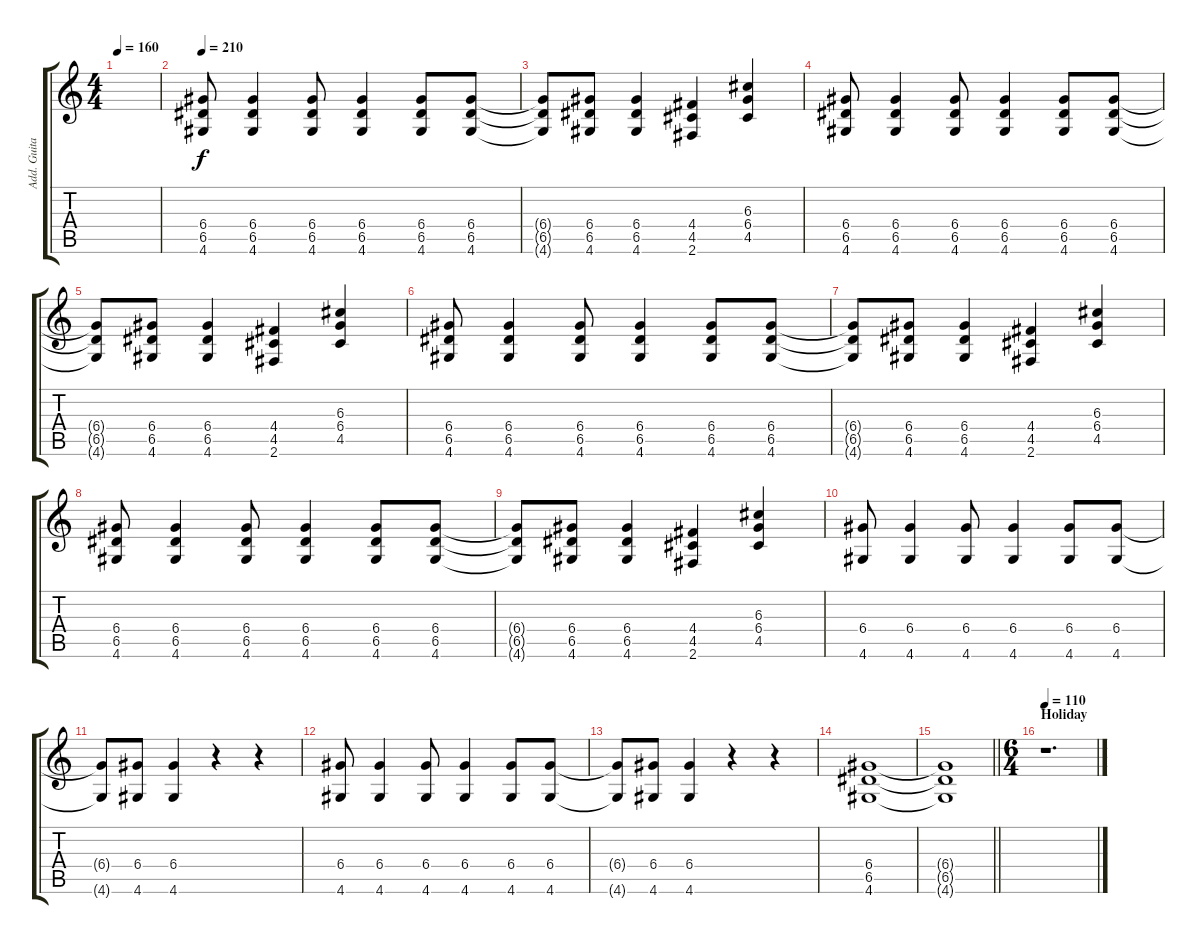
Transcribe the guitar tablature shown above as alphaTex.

\track ("Add. Guitar 1" "Add. Guita") {instrument distortionguitar}
\staff {score tabs}
\tuning (E4 B3 G3 D3 A2 E2) {hide}
\ts (4 4)
\tempo 160
\clef g2
\ks c
|
\tempo 210
(6.4 6.5 4.6).8 (6.4 6.5 4.6).4 (6.4 6.5 4.6).8 (6.4 6.5 4.6).4 (6.4 6.5 4.6).8 (6.4 6.5 4.6).8 |
(6.4{t} 6.5{t} 4.6{t}).8 (6.4 6.5 4.6).8 (6.4 6.5 4.6).4 (4.4 4.5 2.6).4 (6.3 6.4 4.5).4 |
(6.4 6.5 4.6).8 (6.4 6.5 4.6).4 (6.4 6.5 4.6).8 (6.4 6.5 4.6).4 (6.4 6.5 4.6).8 (6.4 6.5 4.6).8 |
(6.4{t} 6.5{t} 4.6{t}).8 (6.4 6.5 4.6).8 (6.4 6.5 4.6).4 (4.4 4.5 2.6).4 (6.3 6.4 4.5).4 |
(6.4 6.5 4.6).8 (6.4 6.5 4.6).4 (6.4 6.5 4.6).8 (6.4 6.5 4.6).4 (6.4 6.5 4.6).8 (6.4 6.5 4.6).8 |
(6.4{t} 6.5{t} 4.6{t}).8 (6.4 6.5 4.6).8 (6.4 6.5 4.6).4 (4.4 4.5 2.6).4 (6.3 6.4 4.5).4 |
(6.4 6.5 4.6).8 (6.4 6.5 4.6).4 (6.4 6.5 4.6).8 (6.4 6.5 4.6).4 (6.4 6.5 4.6).8 (6.4 6.5 4.6).8 |
(6.4{t} 6.5{t} 4.6{t}).8 (6.4 6.5 4.6).8 (6.4 6.5 4.6).4 (4.4 4.5 2.6).4 (6.3 6.4 4.5).4 |
(6.4 4.6).8 (6.4 4.6).4 (6.4 4.6).8 (6.4 4.6).4 (6.4 4.6).8 (6.4 4.6).8 |
(6.4{t} 4.6{t}).8 (6.4 4.6).8 (6.4 4.6).4 r.4 r.4 |
(6.4 4.6).8 (6.4 4.6).4 (6.4 4.6).8 (6.4 4.6).4 (6.4 4.6).8 (6.4 4.6).8 |
(6.4{t} 4.6{t}).8 (6.4 4.6).8 (6.4 4.6).4 r.4 r.4 |
(6.4 6.5 4.6).1 |
\barLineRight lightlight
(6.4{t} 6.5{t} 4.6{t}).1 |
\ts (6 4)
\section ("" "Holiday")
\tempo 110
r.1{d volume 15}
